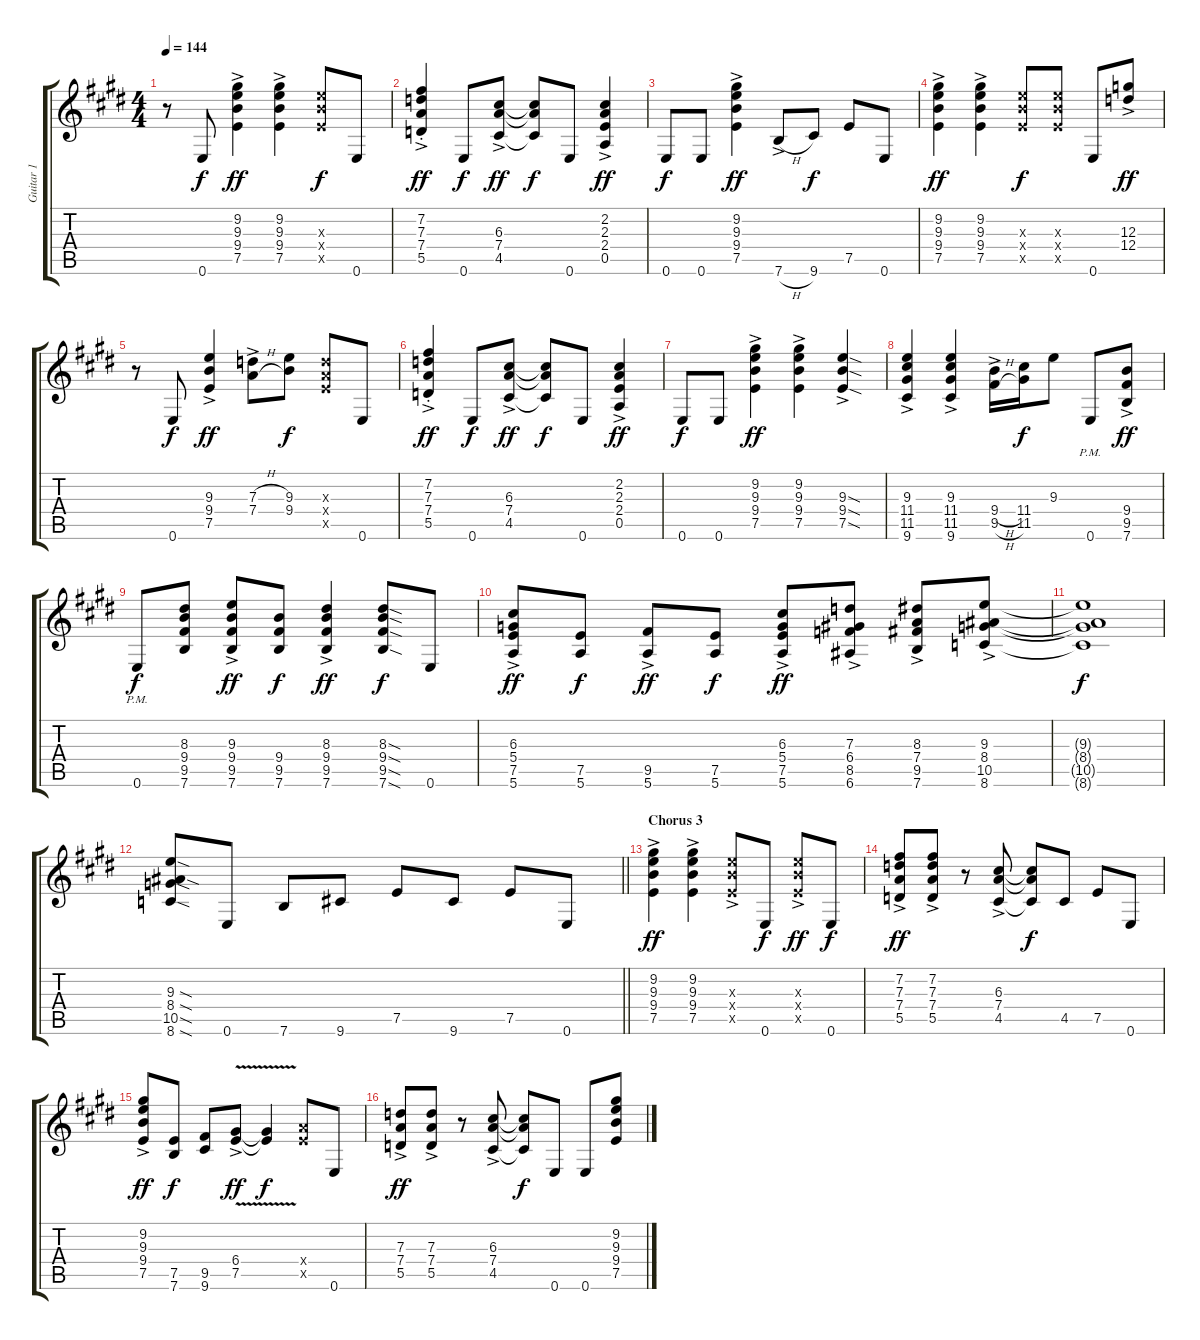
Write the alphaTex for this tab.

\track ("Guitar 1" "Guitar 1") {instrument overdrivenguitar}
\staff {score tabs}
\tuning (E4 B3 G3 D3 A2 E2) {hide}
\ts (4 4)
\tempo 144
\clef g2
\ks c#minor
r.8{dy ff} 0.6.8{dy f} (9.2{ac} 9.3{ac} 9.4{ac} 7.5{ac}).4{dy ff} (9.2{ac} 9.3{ac} 9.4{ac} 7.5{ac}).4 (9.3{x} 9.4{x} 7.5{x}).8{dy f} 0.6.8 |
(7.2{ac st} 7.3{ac st} 7.4{ac st} 5.5{ac st}).4{dy ff} 0.6.8{dy f} (6.3{ac} 7.4{ac} 4.5{ac}).8{dy ff} (6.3{t} 7.4{t} 4.5{t}).8{dy f} 0.6.8 (2.2{ac} 2.3{ac} 2.4{ac} 0.5{ac}).4{dy ff} |
0.6.8{dy f} 0.6.8 (9.2{ac} 9.3{ac} 9.4{ac} 7.5{ac}).4{dy ff} 7.6{h ac}.8 9.6.8{dy f} 7.5.8 0.6.8 |
(9.2{ac} 9.3{ac} 9.4{ac} 7.5{ac}).4{dy ff} (9.2{ac} 9.3{ac} 9.4{ac} 7.5{ac}).4 (9.3{x} 9.4{x} 7.5{x}).8{dy f} (9.3{x} 9.4{x} 7.5{x}).8 0.6.8 (12.3{ac} 12.4{ac}).8{dy ff} |
r.8 0.6.8{dy f} (9.3{ac} 9.4{ac} 7.5{ac}).4{dy ff} (7.3{h ac} 7.4{h ac}).8 (9.3 9.4).8{dy f} (7.3{x} 7.4{x} 7.5{x}).8 0.6.8 |
(7.2{ac st} 7.3{ac st} 7.4{ac st} 5.5{ac st}).4{dy ff} 0.6.8{dy f} (6.3{ac} 7.4{ac} 4.5{ac}).8{dy ff} (6.3{t} 7.4{t} 4.5{t}).8{dy f} 0.6.8 (2.2{ac} 2.3{ac} 2.4{ac} 0.5{ac}).4{dy ff} |
0.6.8{dy f} 0.6.8 (9.2{ac} 9.3{ac} 9.4{ac} 7.5{ac}).4{dy ff} (9.2{ac} 9.3{ac} 9.4{ac} 7.5{ac}).4 (9.3{sod ac} 9.4{sod ac} 7.5{sod ac}).4 |
\ks e
(9.3{ac} 11.4{ac} 11.5{ac} 9.6{ac}).4 (9.3{ac} 11.4{ac} 11.5{ac} 9.6{ac}).4 (9.4{h ac} 9.5{h ac}).16 (11.4 11.5).16{dy f} 9.3.8 0.6{pm}.8 (9.4{ac} 9.5{ac} 7.6{ac}).8{dy ff} |
\ks c#minor
0.6{pm}.8{dy f} (8.3 9.4 9.5 7.6).8 (9.3{ac} 9.4{ac} 9.5{ac} 7.6{ac}).8{dy ff} (9.4 9.5 7.6).8{dy f} (8.3{ac} 9.4{ac} 9.5{ac} 7.6{ac}).4{dy ff} (8.3{sod} 9.4{sod} 9.5{sod} 7.6{sod}).8{dy f} 0.6.8 |
(6.3{ac} 5.4{ac} 7.5{ac} 5.6{ac}).8{dy ff} (7.5 5.6).8{dy f} (9.5{ac} 5.6{ac}).8{dy ff} (7.5 5.6).8{dy f} (6.3{ac} 5.4{ac} 7.5{ac} 5.6{ac}).8{dy ff} (7.3{ac} 6.4{ac} 8.5{ac} 6.6{ac}).8 (8.3{ac} 7.4{ac} 9.5{ac} 7.6{ac}).8 (9.3{ac} 8.4{ac} 10.5{ac} 8.6{ac}).8 |
(9.3{t} 8.4{t} 10.5{t} 8.6{t}).1{dy f} |
\barLineRight lightlight
(9.3{sod} 8.4{sod} 10.5{sod} 8.6{sod}).8 0.6.8 7.6.8 9.6.8 7.5.8 9.6.8 7.5.8 0.6.8 |
\section ("" "Chorus 3")
(9.2{ac} 9.3{ac} 9.4{ac} 7.5{ac}).4{dy ff} (9.2{ac} 9.3{ac} 9.4{ac} 7.5{ac}).4 (9.3{ac x} 9.4{ac x} 7.5{ac x}).8 0.6.8{dy f} (9.3{ac x} 9.4{ac x} 7.5{ac x}).8{dy ff} 0.6.8{dy f} |
\ks e
(7.2{ac} 7.3{ac} 7.4{ac} 5.5{ac}).8{dy ff} (7.2{ac} 7.3{ac} 7.4{ac} 5.5{ac}).8 r.8 (6.3{ac} 7.4{ac} 4.5{ac}).8 (6.3{t} 7.4{t} 4.5{t}).8{dy f} 4.5.8 7.5.8 0.6.8 |
\ks c#minor
(9.2{ac} 9.3{ac} 9.4{ac} 7.5{ac}).8{dy ff} (7.5 7.6).8{dy f} (9.5 9.6).8 (6.4{v ac} 7.5{v ac}).8{dy ff} (6.4{v t} 7.5{v t}).4{dy f} (7.4{x} 7.5{x}).8 0.6.8 |
\ks e
(7.3{ac} 7.4{ac} 5.5{ac}).8{dy ff} (7.3{ac} 7.4{ac} 5.5{ac}).8 r.8 (6.3{ac} 7.4{ac} 4.5{ac}).8 (6.3{t} 7.4{t} 4.5{t}).8{dy f} 0.6.8 0.6.8 (9.2 9.3 9.4 7.5).8
